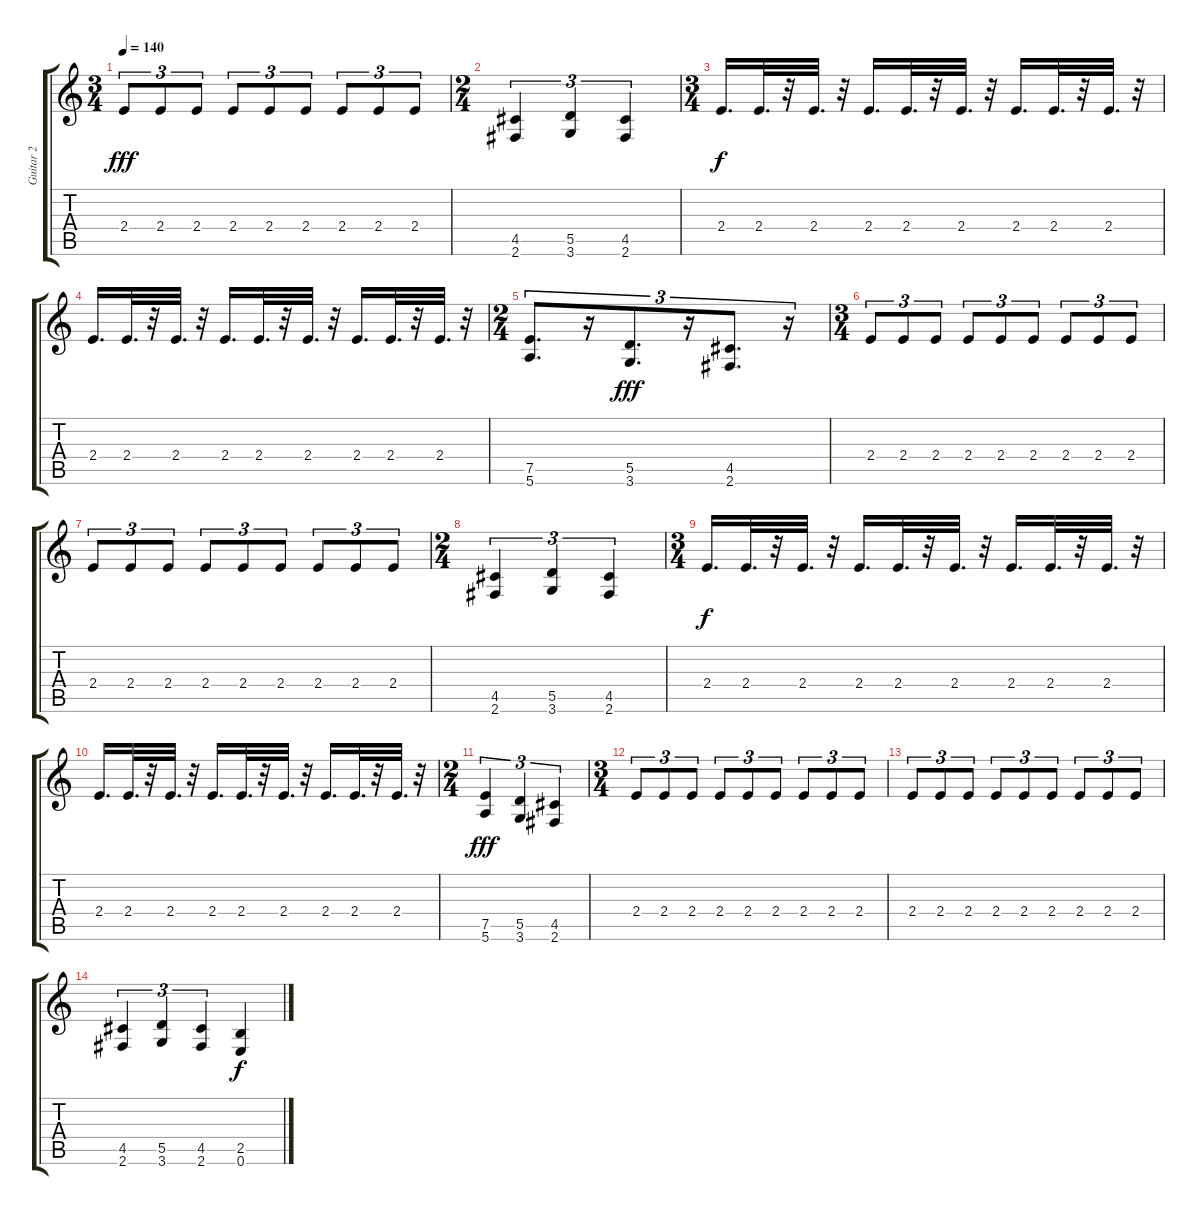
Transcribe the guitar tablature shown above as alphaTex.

\track ("Guitar 2" "Guitar 2") {instrument distortionguitar}
\staff {score tabs}
\tuning (E4 B3 G3 D3 A2 E2) {hide}
\ts (3 4)
\tempo 140
\clef g2
\ks c
2.4.8{tu (3 2) dy fff} 2.4.8{tu (3 2)} 2.4.8{tu (3 2)} 2.4.8{tu (3 2)} 2.4.8{tu (3 2)} 2.4.8{tu (3 2)} 2.4.8{tu (3 2)} 2.4.8{tu (3 2)} 2.4.8{tu (3 2)} |
\ts (2 4)
(4.5 2.6).4{tu (3 2)} (5.5 3.6).4{tu (3 2)} (4.5 2.6).4{tu (3 2)} |
\ts (3 4)
2.4.16{d dy f} 2.4.32{d} r.32 2.4.32{d} r.32 2.4.16{d} 2.4.32{d} r.32 2.4.32{d} r.32 2.4.16{d} 2.4.32{d} r.32 2.4.32{d} r.32 |
2.4.16{d} 2.4.32{d} r.32 2.4.32{d} r.32 2.4.16{d} 2.4.32{d} r.32 2.4.32{d} r.32 2.4.16{d} 2.4.32{d} r.32 2.4.32{d} r.32 |
\ts (2 4)
(7.5 5.6).8{d tu (3 2)} r.16{tu (3 2)} (5.5 3.6).8{d tu (3 2) dy fff} r.16{tu (3 2)} (4.5 2.6).8{d tu (3 2)} r.16{tu (3 2)} |
\ts (3 4)
2.4.8{tu (3 2)} 2.4.8{tu (3 2)} 2.4.8{tu (3 2)} 2.4.8{tu (3 2)} 2.4.8{tu (3 2)} 2.4.8{tu (3 2)} 2.4.8{tu (3 2)} 2.4.8{tu (3 2)} 2.4.8{tu (3 2)} |
2.4.8{tu (3 2)} 2.4.8{tu (3 2)} 2.4.8{tu (3 2)} 2.4.8{tu (3 2)} 2.4.8{tu (3 2)} 2.4.8{tu (3 2)} 2.4.8{tu (3 2)} 2.4.8{tu (3 2)} 2.4.8{tu (3 2)} |
\ts (2 4)
(4.5 2.6).4{tu (3 2)} (5.5 3.6).4{tu (3 2)} (4.5 2.6).4{tu (3 2)} |
\ts (3 4)
2.4.16{d dy f} 2.4.32{d} r.32 2.4.32{d} r.32 2.4.16{d} 2.4.32{d} r.32 2.4.32{d} r.32 2.4.16{d} 2.4.32{d} r.32 2.4.32{d} r.32 |
2.4.16{d} 2.4.32{d} r.32 2.4.32{d} r.32 2.4.16{d} 2.4.32{d} r.32 2.4.32{d} r.32 2.4.16{d} 2.4.32{d} r.32 2.4.32{d} r.32 |
\ts (2 4)
(7.5 5.6).4{tu (3 2) dy fff} (5.5 3.6).4{tu (3 2)} (4.5 2.6).4{tu (3 2)} |
\ts (3 4)
2.4.8{tu (3 2)} 2.4.8{tu (3 2)} 2.4.8{tu (3 2)} 2.4.8{tu (3 2)} 2.4.8{tu (3 2)} 2.4.8{tu (3 2)} 2.4.8{tu (3 2)} 2.4.8{tu (3 2)} 2.4.8{tu (3 2)} |
2.4.8{tu (3 2)} 2.4.8{tu (3 2)} 2.4.8{tu (3 2)} 2.4.8{tu (3 2)} 2.4.8{tu (3 2)} 2.4.8{tu (3 2)} 2.4.8{tu (3 2)} 2.4.8{tu (3 2)} 2.4.8{tu (3 2)} |
(4.5 2.6).4{tu (3 2)} (5.5 3.6).4{tu (3 2)} (4.5 2.6).4{tu (3 2)} (2.5 0.6).4{dy f}
